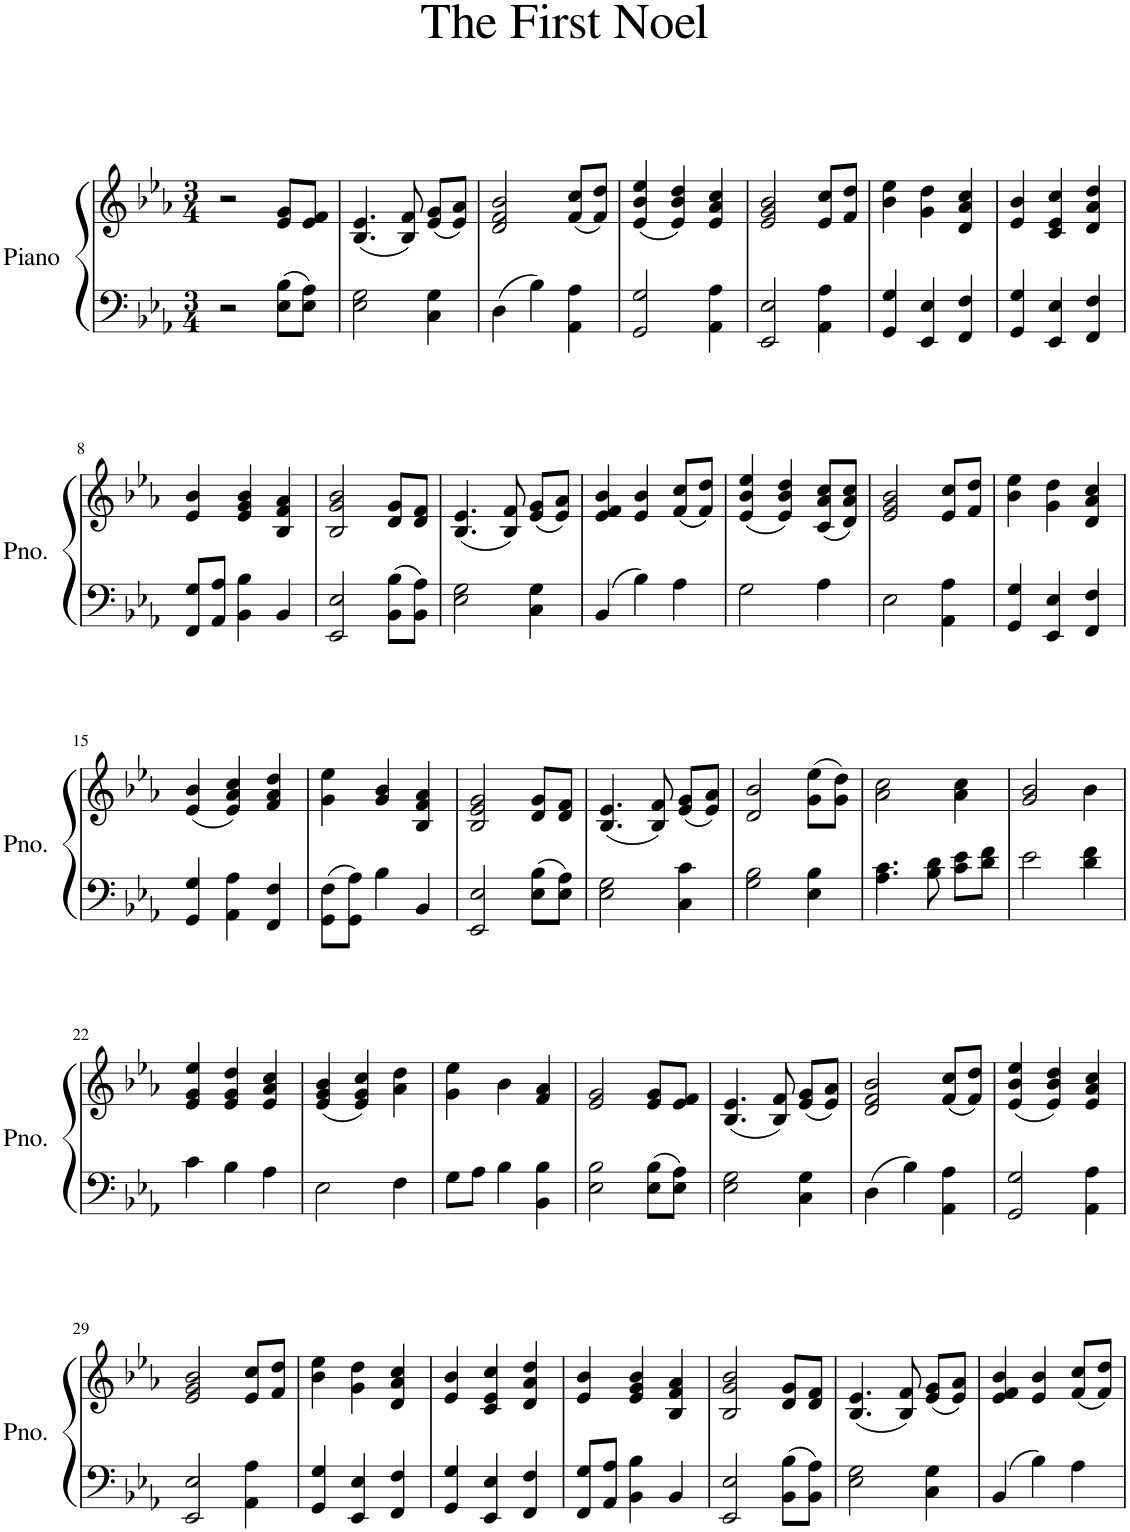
**kern	**kern
*part1	*part1
*staff2	*staff1
*I"Piano	*
*I'Pno.	*
*clefF4	*clefG2
*k[b-e-a-]	*k[b-e-a-]
*M3/4	*M3/4
=1	=1
2r	2r
8E-\ 8B-\L	8e-/ 8g/L
8E-\ 8A-\J	8e-/ 8f/J
=2	=2
2E-\ 2G\	(4.B-/ 4.e-/
.	8B-/ 8f/)
4C\ 4G\	(8e-/ 8g/L
.	8e-/ 8a-/J)
=3	=3
4D\	2d/ 2f/ 2b-/
4B-\	.
4AA-\ 4A-\	(8f/ 8cc/L
.	8f/ 8dd/J)
=4	=4
2GG/ 2G/	(4e-/ 4b-/ 4ee-/
.	4e-/ 4b-/ 4dd/)
4AA-\ 4A-\	4e-/ 4a-/ 4cc/
=5	=5
2EE-/ 2E-/	2e-/ 2g/ 2b-/
4AA-\ 4A-\	8e-/ 8cc/L
.	8f/ 8dd/J
=6	=6
4GG/ 4G/	4b-\ 4ee-\
4EE-/ 4E-/	4g\ 4dd\
4FF/ 4F/	4d/ 4a-/ 4cc/
=7	=7
4GG/ 4G/	4e-/ 4b-/
4EE-/ 4E-/	4c/ 4e-/ 4cc/
4FF/ 4F/	4d/ 4a-/ 4dd/
!!LO:LB:g=z
=8	=8
8FF/ 8G/L	4e-/ 4b-/
8AA-/ 8A-/J	.
4BB-\ 4B-\	4e-/ 4g/ 4b-/
4BB-/	4B-/ 4f/ 4a-/
=9	=9
2EE-/ 2E-/	2B-/ 2g/ 2b-/
8BB-\ 8B-\L	8d/ 8g/L
8BB-\ 8A-\J	8d/ 8f/J
=10	=10
2E-\ 2G\	(4.B-/ 4.e-/
.	8B-/ 8f/)
4C\ 4G\	(8e-/ 8g/L
.	8e-/ 8a-/J)
=11	=11
4BB-/	4e-/ 4f/ 4b-/
4B-\	4e-/ 4b-/
4A-\	(8f/ 8cc/L
.	8f/ 8dd/J)
=12	=12
2G\	(4e-/ 4b-/ 4ee-/
.	4e-/ 4b-/ 4dd/)
4A-\	(8c/ 8a-/ 8cc/L
.	8d/ 8a-/ 8cc/J)
=13	=13
2E-\	2e-/ 2g/ 2b-/
4AA-\ 4A-\	8e-/ 8cc/L
.	8f/ 8dd/J
=14	=14
4GG/ 4G/	4b-\ 4ee-\
4EE-/ 4E-/	4g\ 4dd\
4FF/ 4F/	4d/ 4a-/ 4cc/
!!LO:LB:g=z
=15	=15
4GG/ 4G/	(4e-/ 4b-/
4AA-\ 4A-\	4e-/ 4a-/ 4cc/)
4FF/ 4F/	4f/ 4a-/ 4dd/
=16	=16
8GG\ 8F\L	4g\ 4ee-\
8GG\ 8A-\J	.
4B-\	4g/ 4b-/
4BB-/	4B-/ 4f/ 4a-/
=17	=17
2EE-/ 2E-/	2B-/ 2e-/ 2g/
8E-\ 8B-\L	8d/ 8g/L
8E-\ 8A-\J	8d/ 8f/J
=18	=18
2E-\ 2G\	(4.B-/ 4.e-/
.	8B-/ 8f/)
4C\ 4c\	(8e-/ 8g/L
.	8e-/ 8a-/J)
=19	=19
2G\ 2B-\	2d/ 2b-/
4E-\ 4B-\	(8g\ 8ee-\L
.	8g\ 8dd\J)
=20	=20
4.A-\ 4.c\	2a-\ 2cc\
8B-\ 8d\	.
8c\ 8e-\L	4a-\ 4cc\
8d\ 8f\J	.
=21	=21
2e-\	2g/ 2b-/
4d\ 4f\	4b-\
!!LO:LB:g=z
=22	=22
4c\	4e-/ 4g/ 4ee-/
4B-\	4e-/ 4g/ 4dd/
4A-\	4e-/ 4a-/ 4cc/
=23	=23
2E-\	(4e-/ 4g/ 4b-/
.	4e-/ 4g/ 4cc/)
4F\	4a-\ 4dd\
=24	=24
8G\L	4g\ 4ee-\
8A-\J	.
4B-\	4b-\
4BB-\ 4B-\	4f/ 4a-/
=25	=25
2E-\ 2B-\	2e-/ 2g/
8E-\ 8B-\L	8e-/ 8g/L
8E-\ 8A-\J	8e-/ 8f/J
=26	=26
2E-\ 2G\	(4.B-/ 4.e-/
.	8B-/ 8f/)
4C\ 4G\	(8e-/ 8g/L
.	8e-/ 8a-/J)
=27	=27
4D\	2d/ 2f/ 2b-/
4B-\	.
4AA-\ 4A-\	(8f/ 8cc/L
.	8f/ 8dd/J)
=28	=28
2GG/ 2G/	(4e-/ 4b-/ 4ee-/
.	4e-/ 4b-/ 4dd/)
4AA-\ 4A-\	4e-/ 4a-/ 4cc/
!!LO:LB:g=z
=29	=29
2EE-/ 2E-/	2e-/ 2g/ 2b-/
4AA-\ 4A-\	8e-/ 8cc/L
.	8f/ 8dd/J
=30	=30
4GG/ 4G/	4b-\ 4ee-\
4EE-/ 4E-/	4g\ 4dd\
4FF/ 4F/	4d/ 4a-/ 4cc/
=31	=31
4GG/ 4G/	4e-/ 4b-/
4EE-/ 4E-/	4c/ 4e-/ 4cc/
4FF/ 4F/	4d/ 4a-/ 4dd/
=32	=32
8FF/ 8G/L	4e-/ 4b-/
8AA-/ 8A-/J	.
4BB-\ 4B-\	4e-/ 4g/ 4b-/
4BB-/	4B-/ 4f/ 4a-/
=33	=33
2EE-/ 2E-/	2B-/ 2g/ 2b-/
8BB-\ 8B-\L	8d/ 8g/L
8BB-\ 8A-\J	8d/ 8f/J
=34	=34
2E-\ 2G\	(4.B-/ 4.e-/
.	8B-/ 8f/)
4C\ 4G\	(8e-/ 8g/L
.	8e-/ 8a-/J)
=35	=35
4BB-/	4e-/ 4f/ 4b-/
4B-\	4e-/ 4b-/
4A-\	(8f/ 8cc/L
.	8f/ 8dd/J)
=	=
*-	*-
